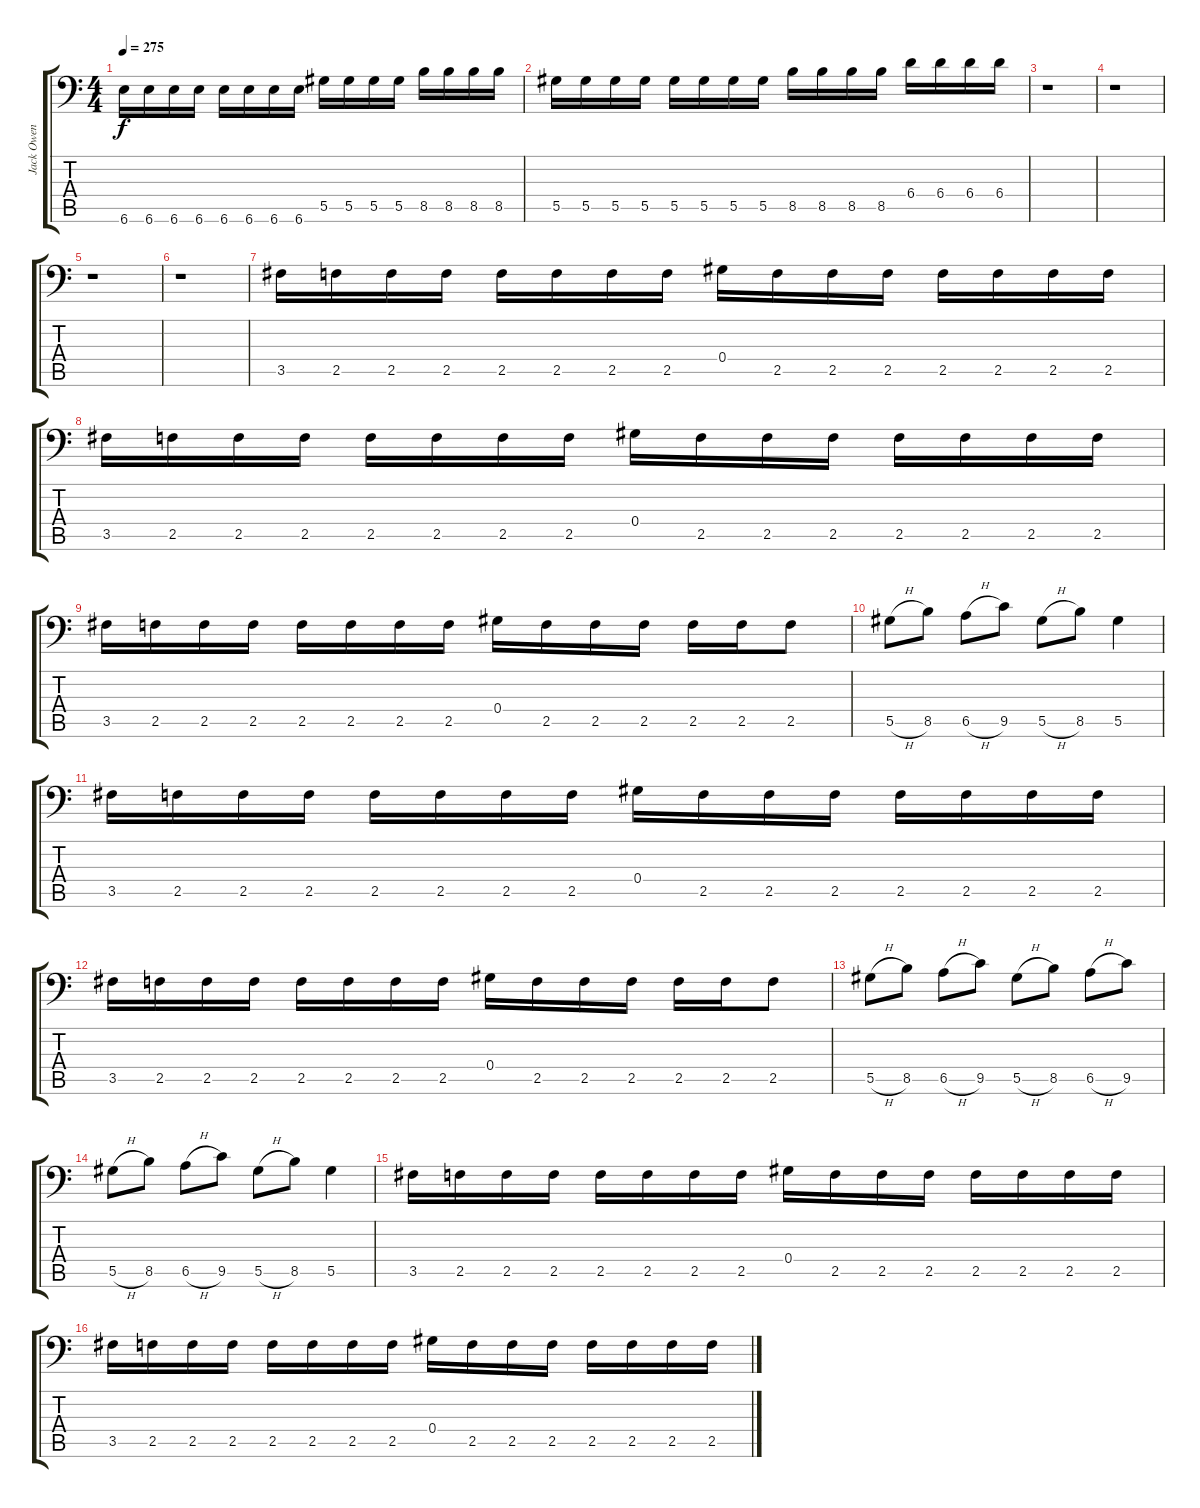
\track ("Jack Owen" "Jack Owen") {instrument distortionguitar}
\staff {score tabs}
\tuning (Bb3 F3 Db3 Ab2 Eb2 Bb1) {hide}
\ts (4 4)
\tempo 275
\clef f4
\ks c
6.6.16{dy f} 6.6.16 6.6.16 6.6.16 6.6.16 6.6.16 6.6.16 6.6.16 5.5.16 5.5.16 5.5.16 5.5.16 8.5.16 8.5.16 8.5.16 8.5.16 |
5.5.16 5.5.16 5.5.16 5.5.16 5.5.16 5.5.16 5.5.16 5.5.16 8.5.16 8.5.16 8.5.16 8.5.16 6.4.16 6.4.16 6.4.16 6.4.16 |
r.1 |
r.1 |
r.1 |
r.1 |
3.5.16 2.5.16 2.5.16 2.5.16 2.5.16 2.5.16 2.5.16 2.5.16 0.4.16 2.5.16 2.5.16 2.5.16 2.5.16 2.5.16 2.5.16 2.5.16 |
3.5.16 2.5.16 2.5.16 2.5.16 2.5.16 2.5.16 2.5.16 2.5.16 0.4.16 2.5.16 2.5.16 2.5.16 2.5.16 2.5.16 2.5.16 2.5.16 |
3.5.16 2.5.16 2.5.16 2.5.16 2.5.16 2.5.16 2.5.16 2.5.16 0.4.16 2.5.16 2.5.16 2.5.16 2.5.16 2.5.16 2.5.8 |
5.5{h}.8 8.5.8 6.5{h}.8 9.5.8 5.5{h}.8 8.5.8 5.5.4 |
3.5.16 2.5.16 2.5.16 2.5.16 2.5.16 2.5.16 2.5.16 2.5.16 0.4.16 2.5.16 2.5.16 2.5.16 2.5.16 2.5.16 2.5.16 2.5.16 |
3.5.16 2.5.16 2.5.16 2.5.16 2.5.16 2.5.16 2.5.16 2.5.16 0.4.16 2.5.16 2.5.16 2.5.16 2.5.16 2.5.16 2.5.8 |
5.5{h}.8 8.5.8 6.5{h}.8 9.5.8 5.5{h}.8 8.5.8 6.5{h}.8 9.5.8 |
5.5{h}.8 8.5.8 6.5{h}.8 9.5.8 5.5{h}.8 8.5.8 5.5.4 |
3.5.16 2.5.16 2.5.16 2.5.16 2.5.16 2.5.16 2.5.16 2.5.16 0.4.16 2.5.16 2.5.16 2.5.16 2.5.16 2.5.16 2.5.16 2.5.16 |
3.5.16 2.5.16 2.5.16 2.5.16 2.5.16 2.5.16 2.5.16 2.5.16 0.4.16 2.5.16 2.5.16 2.5.16 2.5.16 2.5.16 2.5.16 2.5.16
